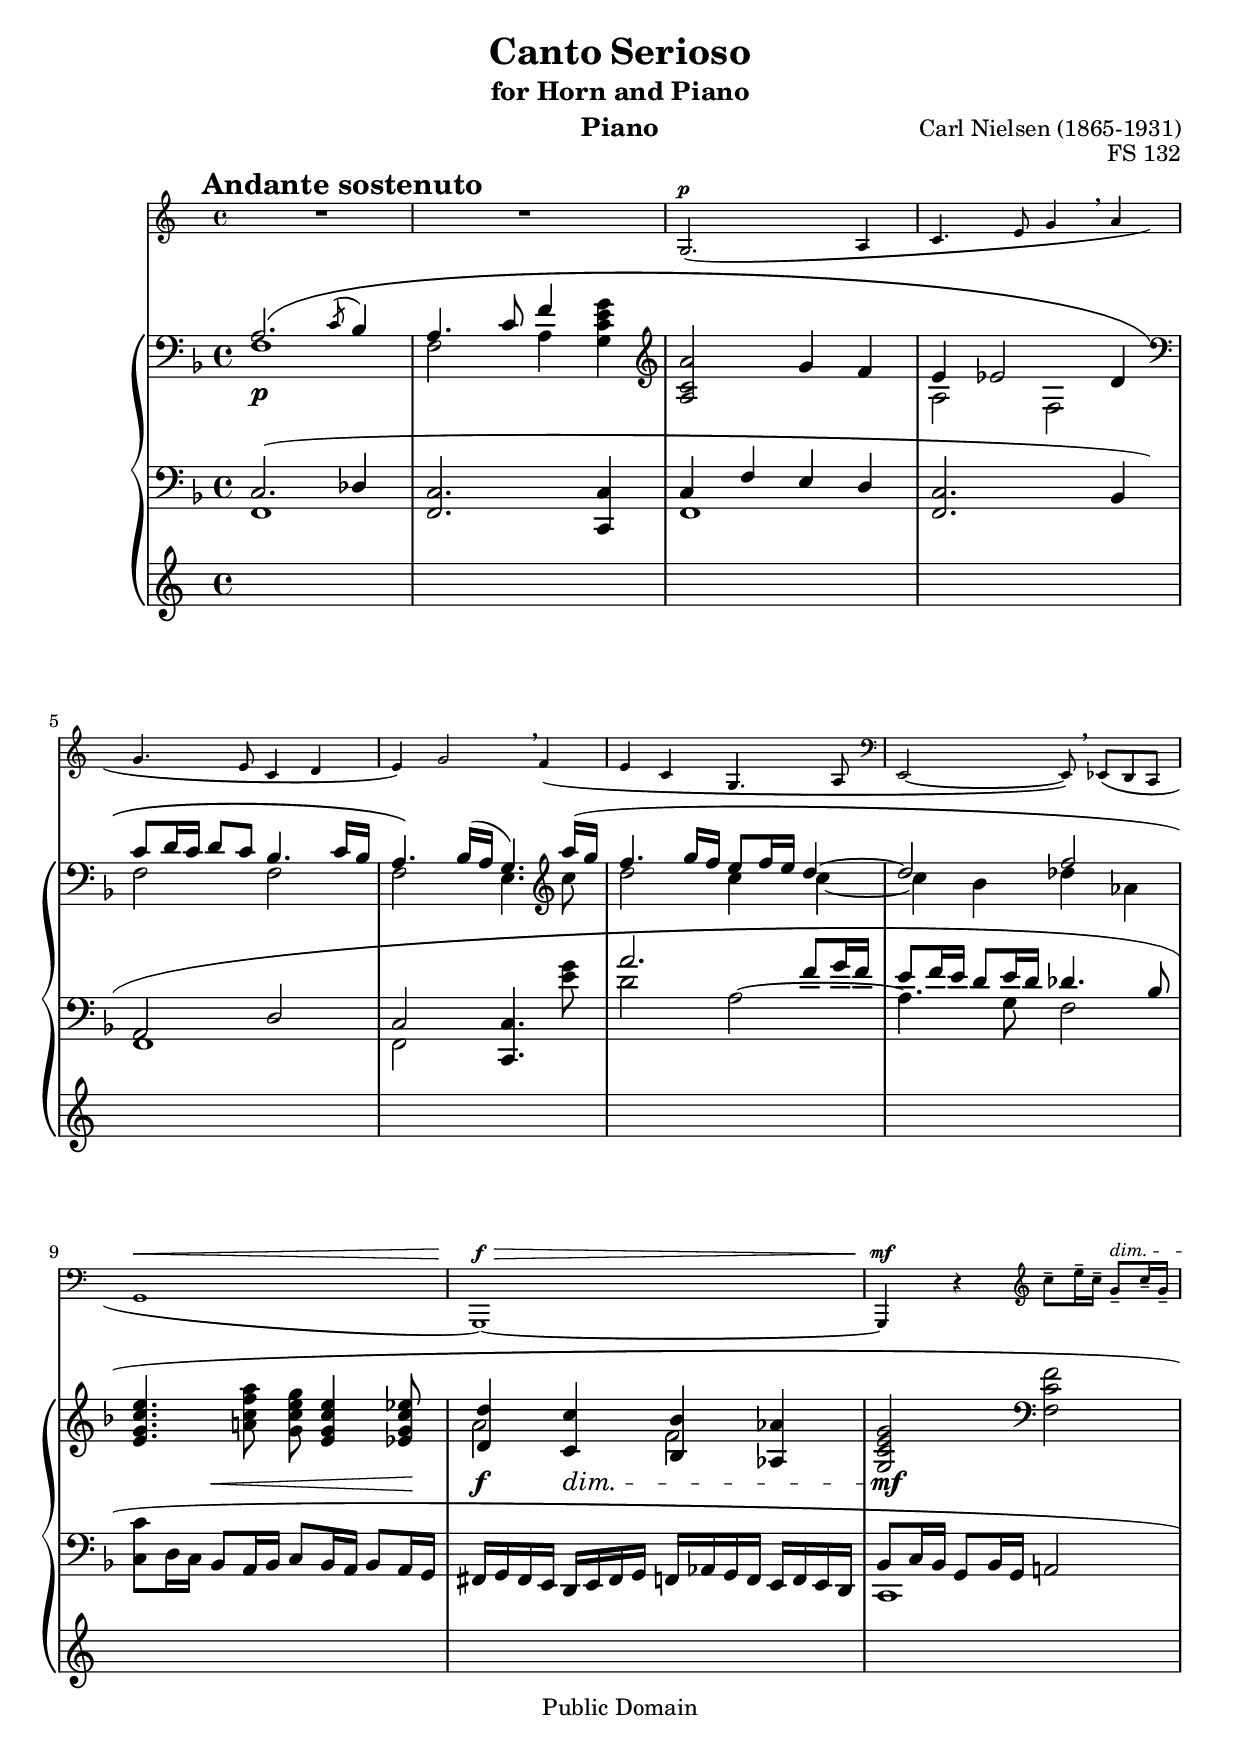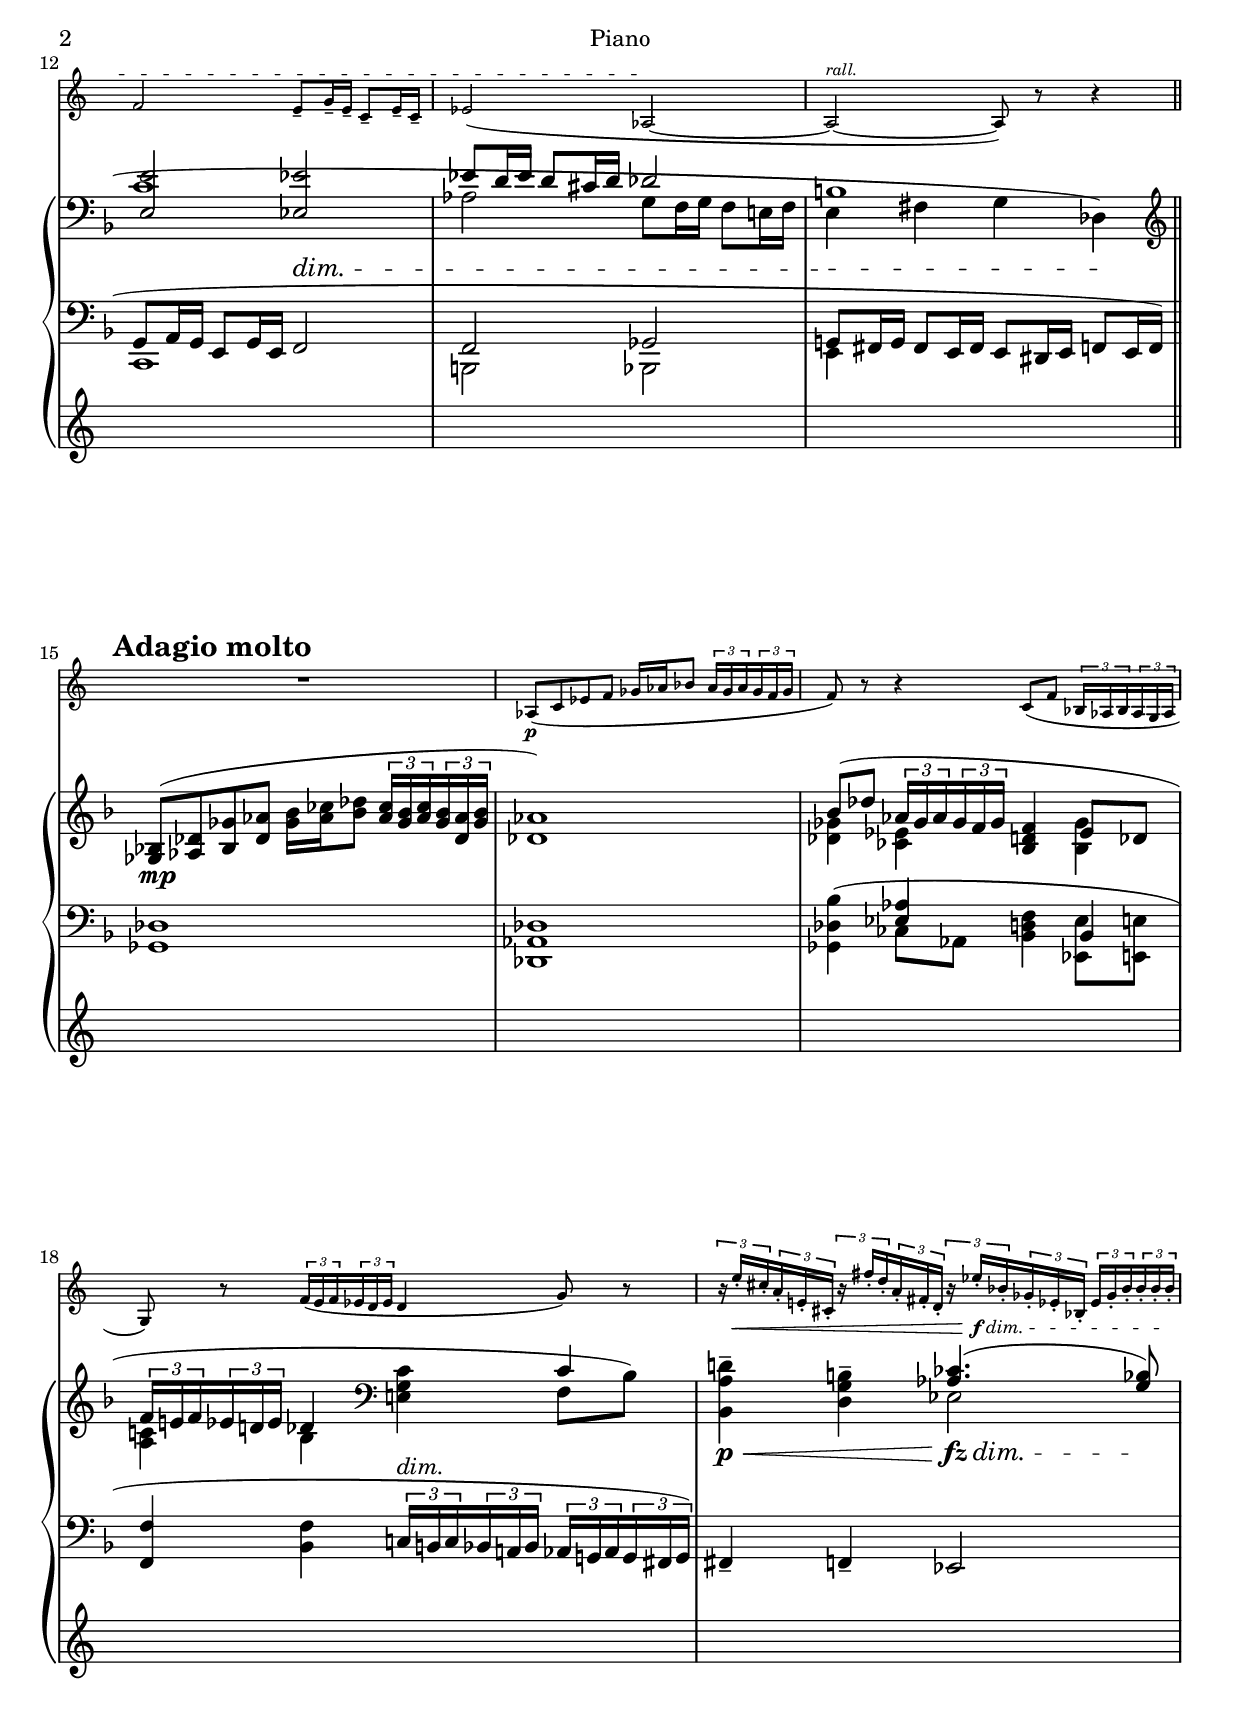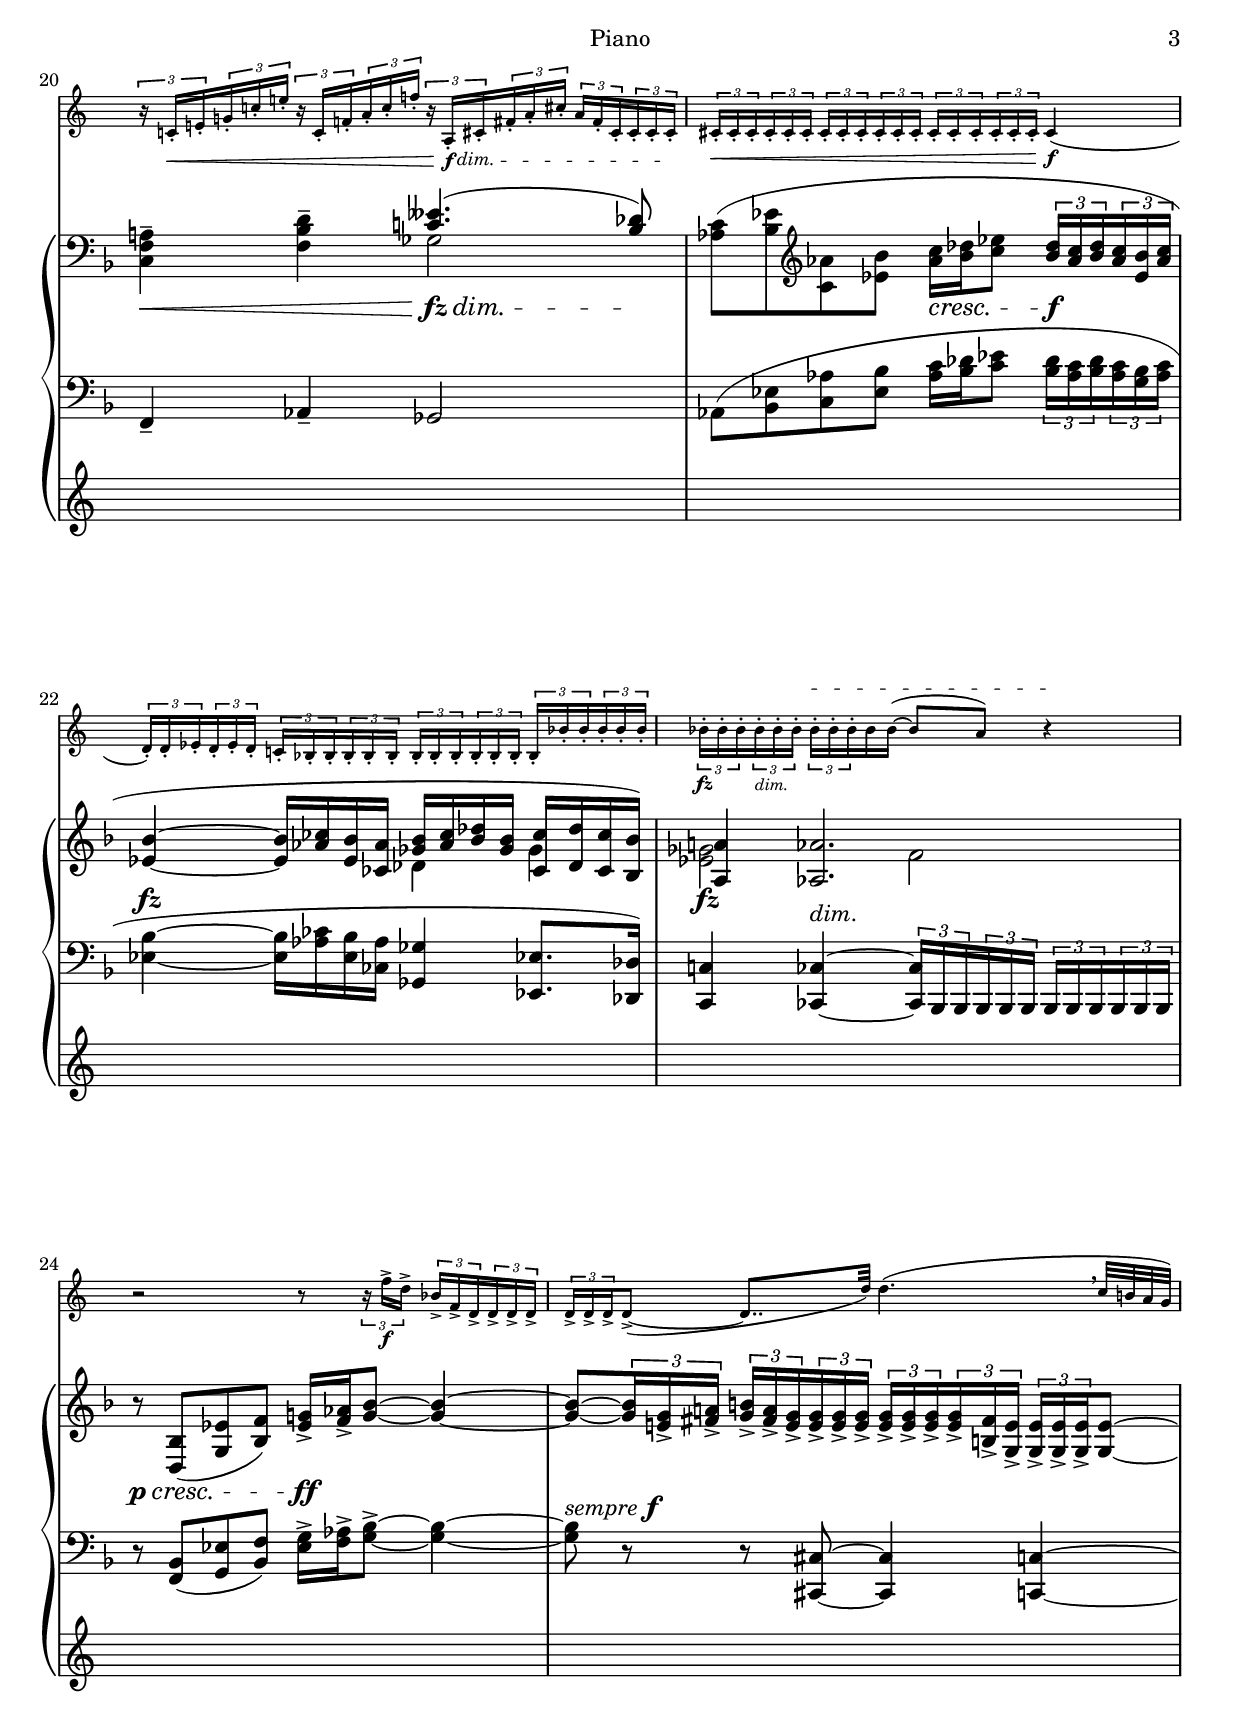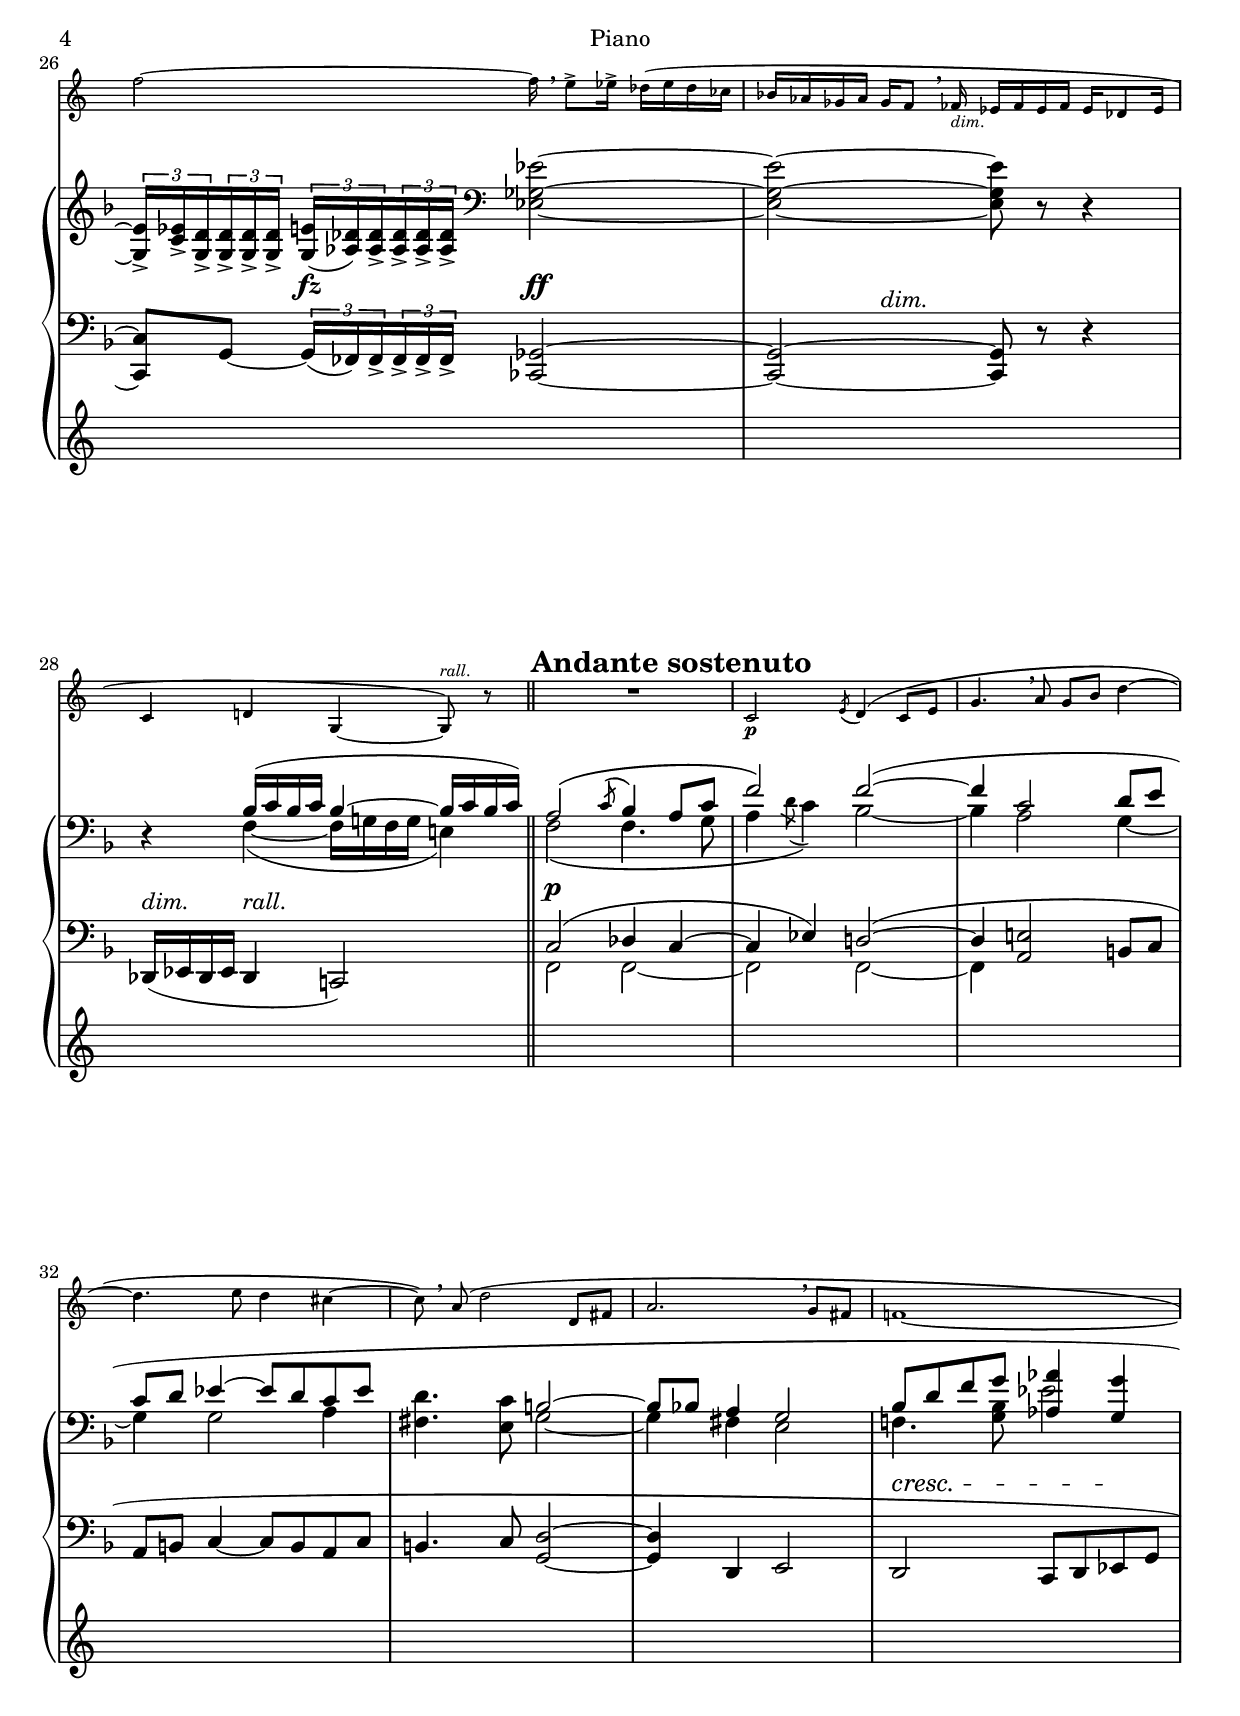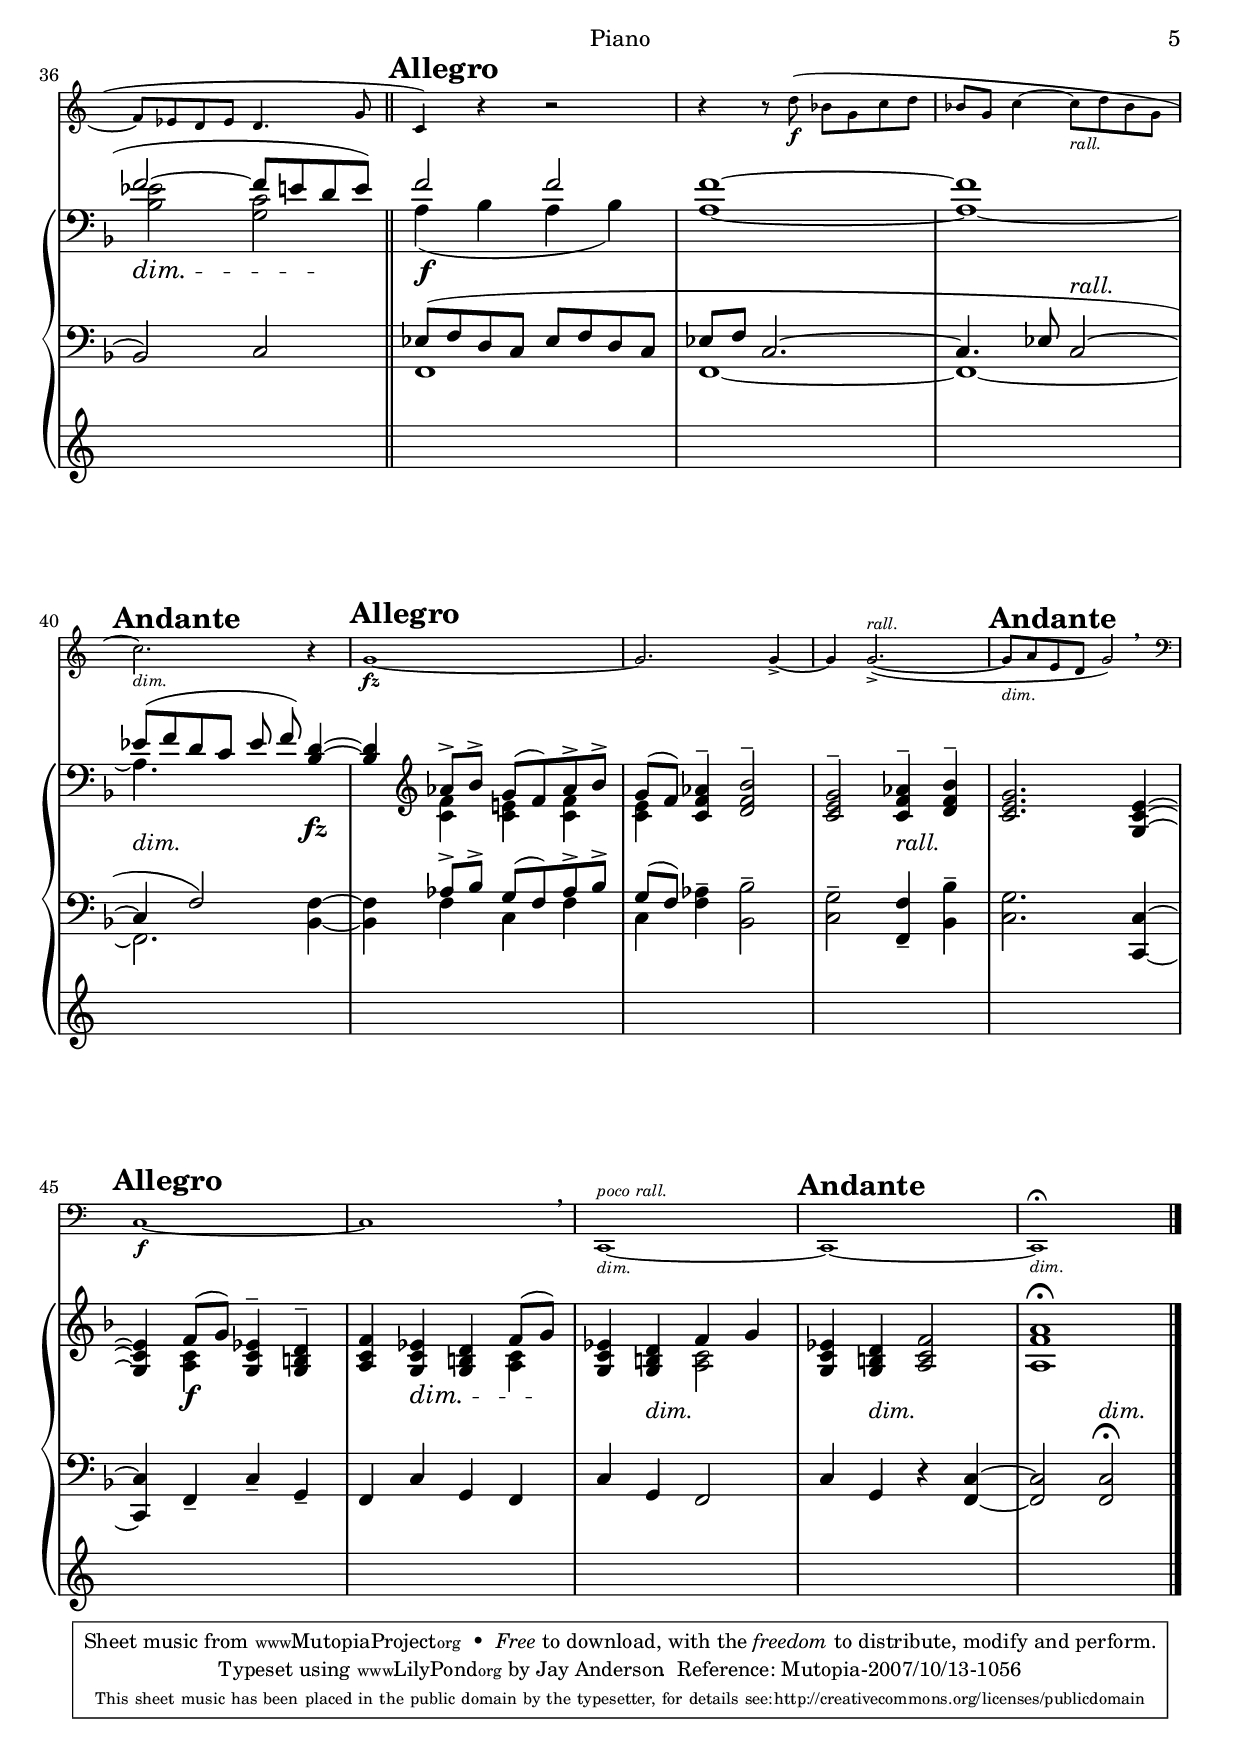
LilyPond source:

\version "2.11.34"

mdim = \markup {\italic dim.}
rall = \markup {\italic rall.}
pocorall = \markup {\italic {poco rall.} }
sempref = \markup {\italic sempre \dynamic f}

tempoMark = #(define-music-function (parser location markp) (string?)
#{
  \once \override Score . RehearsalMark #'self-alignment-X = #left
  \once \override Score.RehearsalMark #'extra-spacing-width = #'(+inf.0 . -inf.0)
  \mark \markup { \bold $markp }
#})

outline =
{
  \time 4/4
  \tempoMark "Andante sostenuto"
  s1*14 | \bar "||"

  \tempoMark "Adagio molto"
  s1*14 | \bar "||"

  \tempoMark "Andante sostenuto"
  s1*8 | \bar "||"

  \tempoMark "Allegro"
  s1*3 |

  \tempoMark "Andante"
  s1 |

  \tempoMark "Allegro"
  s1*3 |

  \tempoMark "Andante"
  s1 |

  \tempoMark "Allegro"
  s1*3 |

  \tempoMark "Andante"
  s1*2 | \bar "|."
}

midiOutline =
{
  \tempo 4=52
}



pianoRight = \relative c'
{
  \key f \major
  \clef bass
  <<
    {\voiceOne a2.\( \acciaccatura c8 bes4 | a4. c8 f4}
    \new Voice {\voiceTwo f,1 | f2 a4}
  >> \oneVoice <g c e g>4 |
  \clef treble
  <a c a'>2 g'4 f |
  <<
    {
      \voiceOne
      e4 ees2 d4 |
      \clef bass
      c8 d16 c d8 c bes4. c16 bes |
      a4.\) bes16( a g4.) \clef treble a''16( g |
      f4. g16 f e8 f16 e d4~ |
      d2 f |
    }
    \new Voice {
      \voiceTwo
      a,,2 f |
      f f |
      f e4. c''8 |
      d2 c4 c~ |
      c bes des aes | 
    }
  >> \oneVoice
  <e g c e>4. <a c f a>8 <g c e g> <e g c e>4 <ees g c ees>8 |
  <<
    {<d d'>4 <c c'> <bes bes'> <aes aes'>}
    \\
    {a'2 f}
  >>
  <g e c g>2 \clef bass <f c f,>( |
  <<
    \new Voice
    {
      \voiceOne <e e,>2 <ees ees,> |
      ees8 d16 ees d8 cis16 d des2 |
      b1 |
    }
    {
      \voiceTwo c1 |
      aes2 g8 f16 g f8 e16 f |
      e4 fis g des) |
    }
  >> \oneVoice
  \clef treble
  <ges bes>8( <aes des> <bes ges'> <des aes'> <ges bes>16 <aes ces> <bes des>8
    \times 2/3 {<ces aes>16 <bes ges> <ces aes>} \times 2/3 {<bes ges> <aes des,> <bes ges>} |
  <aes des,>1) |
  <<
    {
      \voiceOne bes8( des \times 2/3 {aes16 ges aes} \times 2/3 {ges f ges}
    }
    \new Voice {\voiceTwo <ges des>4 <ees ces>}
  >> \oneVoice <f d bes>4
  <<
    {ees8 des | \times 2/3 {f16 e f} \times 2/3 {ees d ees} des4}
    \\
    {<ges bes,>4 | <c, a> bes}
  >> \clef bass <c g e>4 << \new Voice {\voiceOne c4} {\voiceTwo f,8 bes)} >> \oneVoice |
  <d a bes,>4-- <b g d>-- << {<ces aes>4.( <bes g>8)} \\ {ees,2} >> |
  <a f c>4-- <d bes f>-- << {<eeses c>4.( <des bes>8)} \\ {ges,2} >> |
  <aes c>8( <bes ees> \clef treble <c aes'> <ees bes'> <aes c>16 <bes des> <c ees>8
    \times 2/3 {<des bes>16 <c aes> <des bes>} \times 2/3 {<c aes>16 <bes ees,> <c aes>} |
  <bes ees,>4~ <bes ees,>16 <ces aes> <bes ees,> <aes ces,>
    <<
      {
        \voiceOne <bes ges> <ces aes> <des bes> <bes ges> <ces ces,> <des des,> <ces ces,> <bes bes,>) |
        <a a,>4 <aes aes,>2. |
      }
      \new Voice
      {
        \voiceTwo des,4 ges | <ges ees>2 f |
      }
    >> \oneVoice |
  r8 <bes, d,>( <ees g,> <f bes,>) <g ees>16-> <aes f>-> <bes g>8~ <bes g>4~ |
  <bes g>8~ \times 2/3 {<bes g>16 <g e>-> <a fis>->}
    \times 2/3 {<b g>-> <a fis>-> <g e>->} \times 2/3 {<g e>-> <g e>-> <g e>->}
    \times 2/3 {<g e>-> <g e>-> <g e>->} \times 2/3 {<g e>-> <fis b,>-> <e g,>->}
    \times 2/3 {<e g,>-> <e g,>-> <e g,>->} <e g,>8~ |
  \times 2/3 {<e g,>16-> <ees c>-> <d g,>->} \times 2/3 {<d g,>-> <d g,>-> <d g,>->}
    \times 2/3 {<e g,>( <des aes>) <des aes>->} \times 2/3 {<des aes>-> <des aes>-> <des aes>->}
    \clef bass
    <ees ges, ees>2~ |
  <ees ges, ees>~ <ees ges, ees>8 r r4 |
  r <<
      {bes16( c bes c bes4~ bes16 c bes c)}
      \\
      {f,4~( f16 g f g e4)}
    >> |

  <<
    {
      \voiceOne a2\( \acciaccatura c8 bes4 a8 c |
      f2\) f~( |
      f4 c2 d8 e |
      c d ees4~ ees8 d c ees |
    }
    \new Voice
    {
      \voiceTwo f,2\( f4. g8 |
      a4 \acciaccatura d8 c4\) bes2~
      bes4 a2 g4~ |
      g g2 a4 |
    }
  >> \oneVoice
  <d fis,>4. <c e,>8
  <<
    {
      \voiceOne b2~ |
      b8 bes a4 g2 |
      bes8 d f g <aes aes,>4 <g g,> |
      f2~ f8 e d e) |
    }
    \new Voice
    {
      \voiceTwo g,2~ |
      g4 fis e2 |
      f4. <g bes>8 ees'2 |
      <ees bes> <c g> |
    }
  >>

  <<
    {
      f2 f |
      f1~ | f |
      ees8( f d c ees f)
    }
    \\
    {
      a,4( bes a bes) |
      a1~ | a~ | a4.
    }
  >> <bes d>4~ |
  <bes d>
  \clef treble
  <<
    {
      aes'8-> bes-> g( f) aes-> bes-> | g( f)
    }
    \\
    {
      <f c>4 <e c> <f c> | <e c>
    }
  >>
  <aes f c>-- <bes f d>2-- |
  <g e c>2-- <aes f c>4-- <bes f d>-- |
  <g e c>2. <e c g>4~ |
  <e c g> << {f8( g)} \\ <c, a>4 >> <ees c g>4-- <d b g>-- |
  <f c a> <ees c g> <d b g> << {f8( g)} \\ <c, a>4 >> |
  <ees c g>4 <d b g> << {f4 g} \\ <c, a>2 >> |
  <ees c g>4 <d b g> <f c a>2 |
  <a f a,>1\fermata |
}

pianoLeft = \relative c
{
  \key f \major
  \clef bass
  <<
    {\voiceOne c2.( des4 |}
    \new Voice {\voiceTwo f,1 |}
  >> \oneVoice
  <f c'>2. <c c'>4 |
  <<
    {\voiceOne c'4 f e d |}
    \new Voice {\voiceTwo f,1 |}
  >> \oneVoice
  <f c'>2. bes4 |
  <<
    {\voiceOne a2 d | c}
    \new Voice {\voiceTwo f,1 | f2}
  >> \oneVoice <c c'>4. <g'''e>8( |
  <<
    {
      \voiceOne a2. f8 g16 f |
      e8 f16 e d8 e16 d \clef bass des4. bes8 |
    }
    \new Voice
    {
      d2 a~ |
      a4. g8 f2 |
    }
  >> \oneVoice
  <c c'>8 d16 c bes8 a16 bes c8 bes16 a bes8 a16 g |
  fis g fis e d e fis g f aes g f e f e d |
  <<
    {
      \voiceOne bes'8 c16 bes g8 bes16 g a2 |
      g8 a16 g e8 g16 e f2 |
      f ges |
      g8 fis16 g
    }
    \new Voice
    {
      \voiceTwo c,1 | c | b2 bes | e4
    }
  >> \oneVoice fis8 e16 fis e8 dis16 e f8 e16 f) |

  <ges des'>1 |
  <des aes' des> |
  <ges des' bes'>4( << <ees' aes>4 \\ {ces8 aes} >>
    <bes d f>4 << bes4 \\ {<ees ees,>8 <e e,>} >> |
  <f f,>4 <f bes,> \times 2/3 {c16 b c} \times 2/3 {bes a bes}
    \times 2/3 {aes g aes} \times 2/3 {g fis g)} |
  fis4-- f-- ees2 |
  f4-- aes-- ges2 |
  aes8( <bes ees> <c aes'> <ees bes'> <aes c>16 <bes des> <c ees>8
    \times 2/3 {<bes des>16 <aes c> <bes des>} \times 2/3 {<aes c> <g bes> <aes c>} |
  <ees bes'>4~ <ees bes'>16 <aes ces> <ees bes'> <ces aes'> <ges ges'>4 <ees ees'!>8. <des des'>16) |
  <c c'>4 <ces ces'>~ \times 2/3 {<ces ces'>16 bes bes} \repeat unfold 3 {\times 2/3 {bes16 bes bes}} |
  r8 <bes' f>( <ees g,> <f bes,>) <g ees>16-> <aes f>-> <bes g>8~-> <bes g>4~ |
  <bes g>8 r r <cis, cis,>~ <cis cis,>4 <c c,>~ |
  <c c,>8 g~ \times 2/3 {g16( fes) fes->} \times 2/3 {fes-> fes-> fes->} <ges ces,>2~ |
  <ges ces,>2~ <ges ces,>8 r r4 |
  des16( ees des ees des4 c2) |

  <<
    {
      \voiceOne c'2( des4 c~ |
      c ees) d2~( |
      d4
    }
    \new Voice
    {
      \voiceTwo f,2 f~ |
      f f~ |
      f4
    }
  >> \oneVoice <a e'>2 b8 c |
  a b c4~ c8 b a c |
  b4. c8 <d g,>2~ |
  <d g,>4 d, e2 |
  d c8 d ees g |
  bes2) c |

  <<
    {
      ees8( f d c ees f d c |
      ees f c2.~ |
      c4. ees8 c2~ |
      c4 f2)
    }
    \\
    {
      f,1 | f~ | f~ | f2.
    }
  >> <bes f'>4~ |
  <bes f'>4
  <<
    {
      aes'8-> bes-> g( f) aes-> bes-> | g( f)
    }
    \\
    {
      f4 c f | c
    }
  >> <f aes>4-- <bes, bes'>2-- |
  <c g'>-- <f, f'>4-- <bes bes'>-- |
  <c g'>2. <c c,>4~ |
  <c c,> f,-- c'-- g-- |
  f c' g f |
  c' g f2 |
  c'4 g r <c f,>~ |
  <c f,>2 <c f,>\fermata |
}

pianoDynamics =
{
  %placeholder
  s1*8\p |
  s4 s\< s s8 s\! |
  \setTextDim
  s4\f s2.\> |
  s1\!\mf |
  \setTextDim
  s2 s\> |
  s1 |
  \override TextSpanner #'edge-text = #'("rall " . "")
  s4\!\startTextSpan s s s\stopTextSpan

  s1*3\mp |
  s2 s-\mdim |
  s2\p\< s4\fz\> s8 s\! |
  s2\< s4\fz\> s8 s\! |
  \setTextCresc
  s4 s\cresc s s\f |
  s1\fz |
  s4\fz s2.-\mdim |

  s2\p\< s\ff |
  s1-\sempref |
  s4 s\fz s2\ff |
  s4 s-\mdim s2 |
  s4-\mdim s2.-\rall

  s1*6\p |
  s2.\< s4\! |
  s2.\> s4\! |
  s1*2\f |
  s2 s-\rall |
  s4-\mdim s s s\fz |
  s1*2 |
  s2 s-\rall |
  s1 |
  s4 s2.\f |
  s4 s\> s s8 s\! |
  s4 s2.-\mdim |
  s4 s2.-\mdim |
  s2 s2-\mdim |
}

pianoPedals =
{
}


mdim = \markup {\italic dim.}
rall = \markup {\italic rall.}
pocorall = \markup {\italic {poco rall.} }
sempref = \markup {\italic sempre \dynamic f}

tempoMark = #(define-music-function (parser location markp) (string?)
#{
  \once \override Score . RehearsalMark #'self-alignment-X = #left
  \once \override Score.RehearsalMark #'extra-spacing-width = #'(+inf.0 . -inf.0)
  \mark \markup { \bold $markp }
#})

outline =
{
  \time 4/4
  \tempoMark "Andante sostenuto"
  s1*14 | \bar "||"

  \tempoMark "Adagio molto"
  s1*14 | \bar "||"

  \tempoMark "Andante sostenuto"
  s1*8 | \bar "||"

  \tempoMark "Allegro"
  s1*3 |

  \tempoMark "Andante"
  s1 |

  \tempoMark "Allegro"
  s1*3 |

  \tempoMark "Andante"
  s1 |

  \tempoMark "Allegro"
  s1*3 |

  \tempoMark "Andante"
  s1*2 | \bar "|."
}

midiOutline =
{
  \tempo 4=52
}



horn = \relative c'
{
  \set subdivideBeams = ##t
  \set Score.beatLength = #(ly:make-moment 1 8)
  \transposition f
  R1*2 |
  g2.(^\p a4 |
  c4. e8 g4 \breathe a |
  g4. e8 c4 d |
  e) g2 \breathe f4( |
  e c g4. a8 |
  \clef bass
  \set Staff.middleCPosition = #-1
  e2~ e8) \breathe ees( d c |
  g'1^\< |
  g,~)^\f^\> |
  \setTextDim
  g4\mf r \clef treble c''8-- e16-- c-- g8--^\> c16-- g-- |
  f2 e8-- g16-- e-- c8-- e16-- c-- |
  ees2( aes,~\! |
  aes~^\rall aes8) r r4 |

  R1
  aes8(\p c ees f ges16 aes bes8 \times 2/3 {aes16 ges aes} \times 2/3 {ges f ges} |
  f8) r r4 c8( f \times 2/3 {bes,16 aes bes} \times 2/3 {aes g aes} |
  g8) r \times 2/3 {f'16( e f} \times 2/3 {ees d ees} d4 g8) r |
  \times 2/3 {r16 e'-.\< cis-.} \times 2/3 {a-. e-. cis-.}
    \times 2/3 {r16 fis'-. d-.} \times 2/3 {a-. fis-. d-.}
    \times 2/3 {r16 ees'-.\f\> bes-.} \times 2/3 {ges-. ees-. bes-.}
    \times 2/3 {ees16 ges-. bes-.} \times 2/3 {bes-. bes-. bes-.\!} |
  \times 2/3 {r16 c,-.\< e-.} \times 2/3 {g-. c-. e-.}
    \times 2/3 {r16 c,-. f-.} \times 2/3 {a-. c-. f-.}
    \times 2/3 {r16 a,,-.\f\> cis-.} \times 2/3 {fis-. a-. cis-.}
    \times 2/3 {a fis-. cis-.} \times 2/3 {cis-. cis-. cis-.\!} |
  \times 2/3 {cis-.\< cis-. cis-.} \repeat unfold 5 { \times 2/3 {cis-. cis-. cis-.} } cis4(\f |
  \times 2/3 {d16-.) d-. ees-.} \times 2/3 {d-. ees-. d-.}
    \times 2/3 {c16-. bes-. bes-.} \repeat unfold 3 { \times 2/3 {bes-. bes-. bes-.} }
    \times 2/3 {bes-. bes'-. bes-.} \times 2/3 {bes-. bes-. bes-.} |
  \override TextSpanner #'edge-text = #'("poco rall. " . "")
  \times 2/3 {bes-.\fz bes-. bes-.} \times 2/3 {bes-.-\mdim bes-. bes-.} \times 2/3 {bes-.\startTextSpan bes-. bes-.}
    bes16 bes~( bes8 a) r4\stopTextSpan |
  r2 r8 \times 2/3 {r16 f'->\f d->} \times 2/3 {bes-> f-> d->} \times 2/3 {d-> d-> d->} |
  \times 2/3 {d-> d-> d->} d8~->( d8.. d'32) d4.( \breathe c32 b a g) |
  f'2~ f16 \breathe e8-> ees16-> des( ees des ces |
  bes aes ges aes ges f8 \breathe fes16-\mdim ees fes ees fes ees des8 ees16 |
  c4 d g,~ g8)^\rall r |

  R1 |
  c2\p \acciaccatura e8 d4( c8 e |
  g4. \breathe a8 g b d4~ |
  d4. e8 d4 cis~ |
  cis8) \breathe a( d2 d,8 fis |
  a2. \breathe g8 fis |
  f1~ |
  f8 ees d ees d4. g8 |

  c,4) r r2 |
  r4 r8 d'8(\f bes g c d |
  bes g c4~ c8-\rall d bes g |
  c2.)-\mdim r4 |
  g1~\fz |
  g2. g4~-> |
  g g2.~->(^\rall |
  g8-\mdim a e d g2) |
  \clef bass
  \set Staff.middleCPosition = #-1
  \breathe c,1~\f | c \breathe |
  c,~-\mdim^\pocorall | c~ | c\fermata-\mdim |
}


mdim = \markup {\italic dim.}
rall = \markup {\italic rall.}
pocorall = \markup {\italic {poco rall.} }
sempref = \markup {\italic sempre \dynamic f}

tempoMark = #(define-music-function (parser location markp) (string?)
#{
  \once \override Score . RehearsalMark #'self-alignment-X = #left
  \once \override Score.RehearsalMark #'extra-spacing-width = #'(+inf.0 . -inf.0)
  \mark \markup { \bold $markp }
#})

outline =
{
  \time 4/4
  \tempoMark "Andante sostenuto"
  s1*14 | \bar "||"

  \tempoMark "Adagio molto"
  s1*14 | \bar "||"

  \tempoMark "Andante sostenuto"
  s1*8 | \bar "||"

  \tempoMark "Allegro"
  s1*3 |

  \tempoMark "Andante"
  s1 |

  \tempoMark "Allegro"
  s1*3 |

  \tempoMark "Andante"
  s1 |

  \tempoMark "Allegro"
  s1*3 |

  \tempoMark "Andante"
  s1*2 | \bar "|."
}

midiOutline =
{
  \tempo 4=52
}



instrument = "Piano"

\paper
{
  #(define page-breaking ly:page-turn-breaking)
  ragged-last-bottom = ##f
}

\book
{
  \include "Header.lyi"
  \score
  {
    <<
      \new Staff
      \with
      {
        fontSize = #-3
        \override StaffSymbol #'staff-space = #(magstep -3)
      }
      {
        #(set-accidental-style 'modern)
        \horn
      }
      \new PianoStaff
      <<
        \new Staff="RH"
        {
          #(set-accidental-style 'modern)
          \set Staff.extraNatural = ##f
          \pianoRight
        }

        \new Dynamics = "dynamics" \pianoDynamics

        \new Staff="LH"
        {
          #(set-accidental-style 'modern)
          \set Staff.extraNatural = ##f
          << \pianoLeft \pianoPedals >>
        }

        %\new Dynamics = "pedals" \pianoPedalsMvtI

        \outline
      >>
    >>
    \layout
    {
      \context
      {
        \type "Engraver_group"
        \name "Dynamics"
        \alias Voice
        \consists "Output_property_engraver"

        \override VerticalAxisGroup #'minimum-Y-extent = #'(-1 . 1)
        pedalSustainStrings = #'("Ped." "*Ped." "*")
        pedalUnaCordaStrings = #'("una corda" "" "tre corde")

        \consists "Piano_pedal_engraver"
        \consists "Script_engraver"
        \consists "Dynamic_engraver"
        \consists "Text_engraver"

        %\override TextScript #'font-size = #2
        %\override TextScript #'font-shape = #'italic
        %\override TextScript #'extra-offset = #'(0 . 1.75)
        %\override DynamicTextSpanner #'extra-offset = #'(0 . 1.75)
        %\override DynamicText #'extra-offset = #'(0 . 2.5)
        %\override Hairpin #'extra-offset = #'(0 . 2.5)

        \consists "Skip_event_swallow_translator"

        \consists "Axis_group_engraver"
      }
      \context
      {
        \PianoStaff
        \accepts Dynamics
        %\override VerticalAlignment #'forced-distance = #7
      }
    }
    \header { piece = " " }
  }

  %midi
  \score
  {
    <<
      \new Staff
      {
        \set Staff.midiInstrument = "french horn"
        \horn
      }
      \new PianoStaff
      <<
        \new Staff="RH"
        {
          << \pianoRight \pianoDynamics \pianoPedals >>
        }
        \new Staff="LH"
        {
          << \pianoLeft \pianoDynamics \pianoPedals >>
        }
      >>
      {
        << \midiOutline \outline >>
      }
    >>
    \midi { }
  }
}

